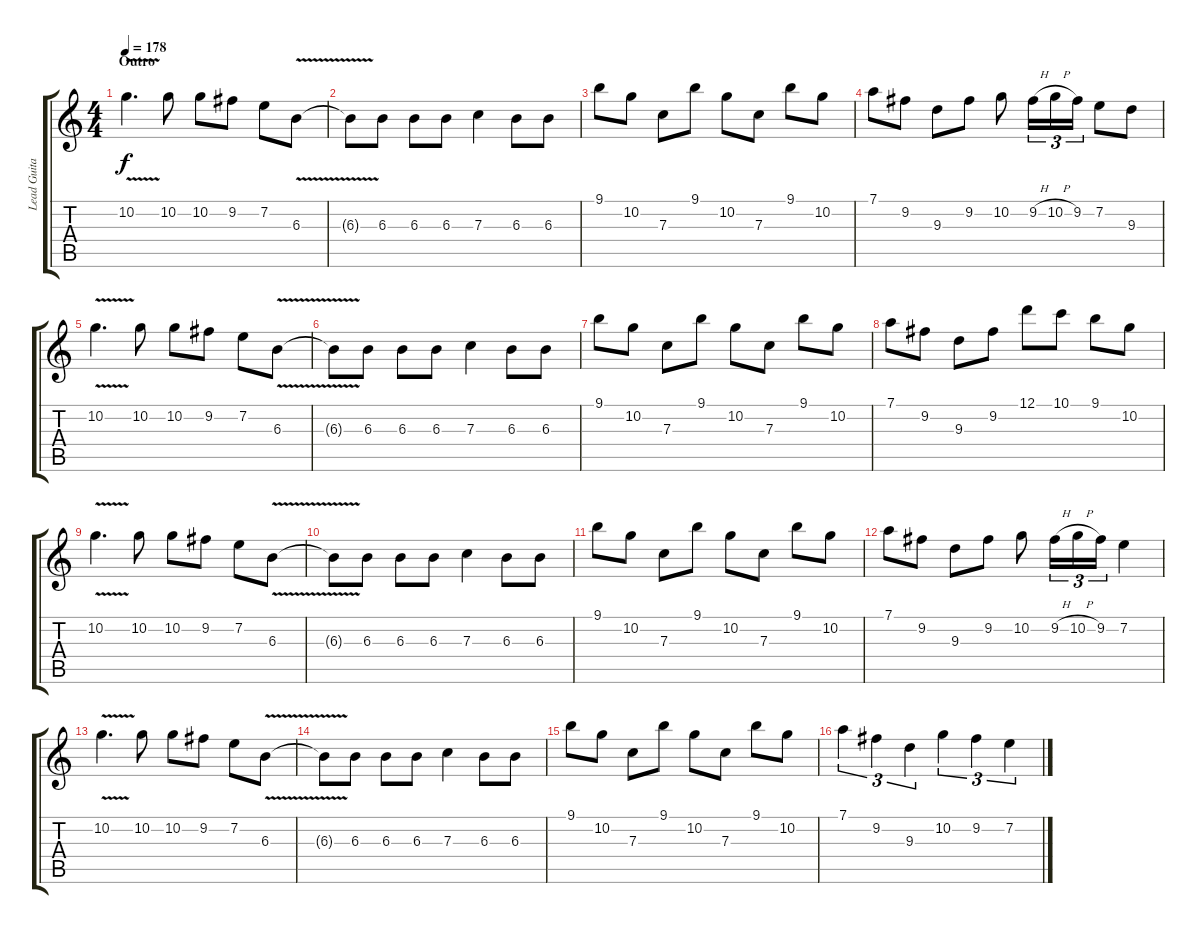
\track ("Lead Guitar" "Lead Guita") {instrument distortionguitar}
\staff {score tabs}
\tuning (D4 A3 F3 C3 G2 D2) {hide}
\ts (4 4)
\section ("" "Outro")
\tempo 178
\clef g2
\ks c
10.2{v}.4{d dy f balance 8} 10.2.8 10.2.8 9.2.8 7.2.8 6.3{v}.8 |
6.3{v t}.8 6.3.8 6.3.8 6.3.8 7.3.4 6.3.8 6.3.8 |
9.1.8 10.2.8 7.3.8 9.1.8 10.2.8 7.3.8 9.1.8 10.2.8 |
7.1.8 9.2.8 9.3.8 9.2.8 10.2.8 9.2{h}.16{tu (3 2)} 10.2{h}.16{tu (3 2)} 9.2.16{tu (3 2)} 7.2.8 9.3.8 |
10.2{v}.4{d} 10.2.8 10.2.8 9.2.8 7.2.8 6.3{v}.8 |
6.3{v t}.8 6.3.8 6.3.8 6.3.8 7.3.4 6.3.8 6.3.8 |
9.1.8 10.2.8 7.3.8 9.1.8 10.2.8 7.3.8 9.1.8 10.2.8 |
7.1.8 9.2.8 9.3.8 9.2.8 12.1.8 10.1.8 9.1.8 10.2.8 |
10.2{v}.4{d} 10.2.8 10.2.8 9.2.8 7.2.8 6.3{v}.8 |
6.3{v t}.8 6.3.8 6.3.8 6.3.8 7.3.4 6.3.8 6.3.8 |
9.1.8 10.2.8 7.3.8 9.1.8 10.2.8 7.3.8 9.1.8 10.2.8 |
7.1.8 9.2.8 9.3.8 9.2.8 10.2.8 9.2{h}.16{tu (3 2)} 10.2{h}.16{tu (3 2)} 9.2.16{tu (3 2)} 7.2.4 |
10.2{v}.4{d} 10.2.8 10.2.8 9.2.8 7.2.8 6.3{v}.8 |
6.3{v t}.8 6.3.8 6.3.8 6.3.8 7.3.4 6.3.8 6.3.8 |
9.1.8 10.2.8 7.3.8 9.1.8 10.2.8 7.3.8 9.1.8 10.2.8 |
7.1.4{tu (3 2)} 9.2.4{tu (3 2)} 9.3.4{tu (3 2)} 10.2.4{tu (3 2)} 9.2.4{tu (3 2)} 7.2.4{tu (3 2)}
